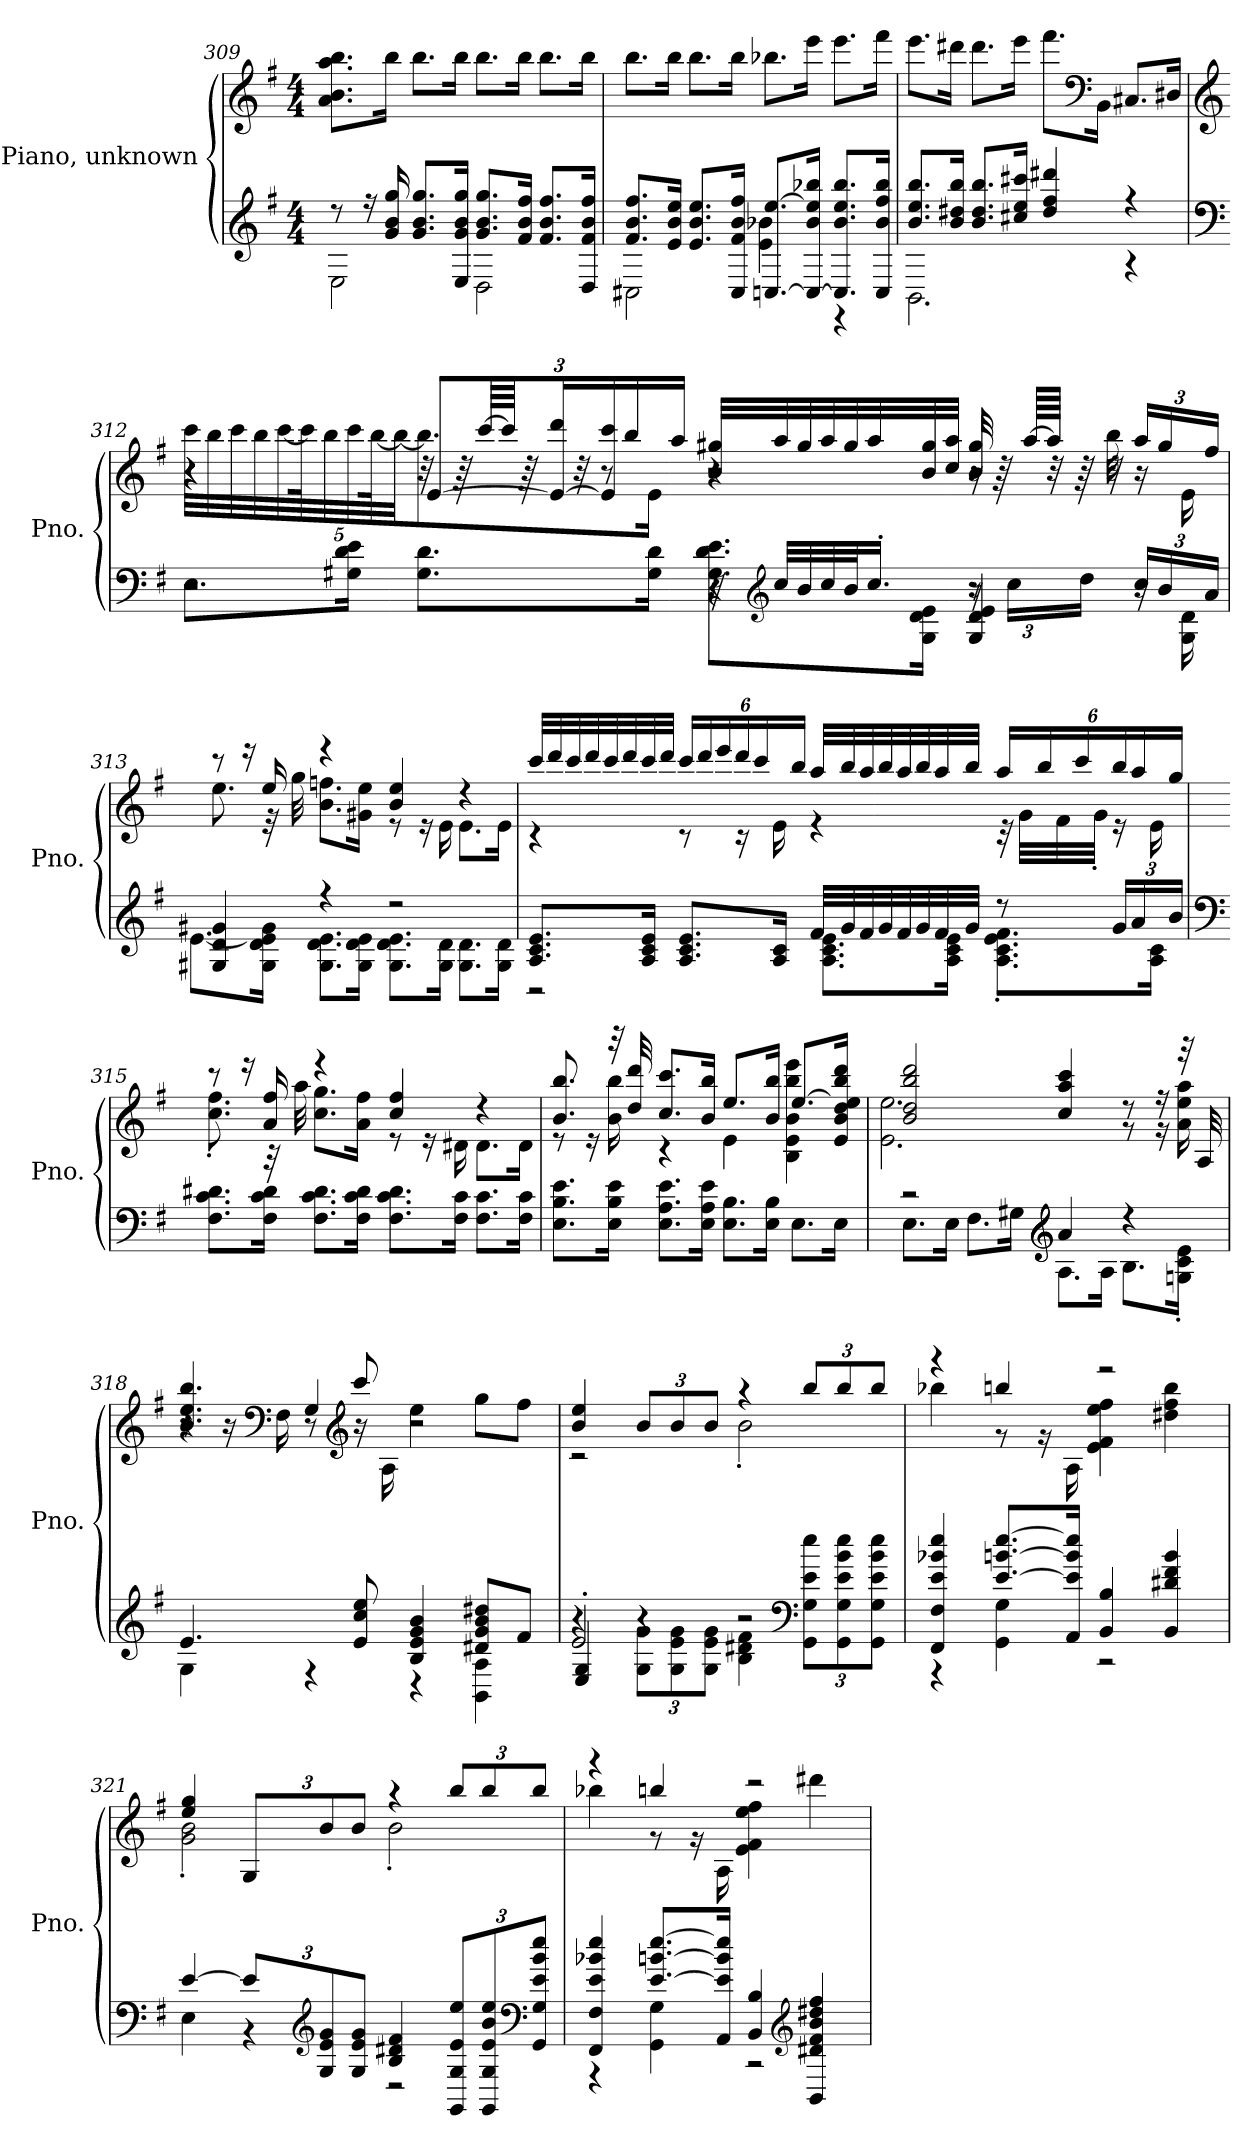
**kern	**kern
*part1	*part1
*staff2	*staff1
*I"Piano, unknown	*
*I'Pno.	*
!!LO:LB:g=z
*clefG2	*clefG2
*k[f#]	*k[f#]
*M4/4	*M4/4
=309	=309
*^	*
8r	2E\	8.a\ 8.b\ 8.aa\ 8.bb\L
16r	.	.
16g/ 16b/ 16gg/	.	16bb\Jk
8.g/ 8.b/ 8.gg/L	.	8.bb\L
16E/ 16g/ 16b/ 16gg/Jk	.	16bb\Jk
8.g/ 8.b/ 8.gg/L	2D\	8.bb\L
16f#/ 16b/ 16ff#/Jk	.	16bb\Jk
8.f#/ 8.b/ 8.ff#/L	.	8.bb\L
16D/ 16f#/ 16b/ 16ff#/Jk	.	16bb\Jk
=310	=310	=310
8.f#/ 8.b/ 8.ff#/L	2C#X\	8.bb\L
16e/ 16b/ 16ee/Jk	.	16bb\Jk
8.e/ 8.b/ 8.ee/L	.	8.bb\L
16C#/ 16f#/ 16b/ 16ff#/Jk	.	16bb\Jk
[8.Cn/ [8.ee/L	4e\ 4b-X\	8.bb-X\L
16C/_ 16b-/ 16ee/] 16bb-X/Jk	.	16eee\Jk
8.C/] 8.b-/ 8.ee/ 8.bb-/L	4r	8.eee\L
16C/ 16b-/ 16ff#/ 16bb-/Jk	.	16fff#\Jk
!!LO:PB:g=z
=311	=311	=311
8.b/ 8.ee/ 8.bb/L	2.BB\	8.eee\L
16b/ 16dd#X/ 16bb/Jk	.	16ddd#X\Jk
8.b/ 8.dd#/ 8.bb/L	.	8.ddd#\L
16cc#X/ 16ee/ 16ccc#X/Jk	.	16eee\Jk
4dd#/ 4ff#/ 4ddd#X/	.	8.fff#\L
*	*	*clefF4
.	.	16BB\Jk
4r	4r	8.C#X/L
.	.	16D#X/Jk
*v	*v	*
!!LO:LB:g=z
=312	=312
*clefF4	*clefG2
*^	*^
*	*^	*	*^
2r	8.E\L	2r	4r	32ccc\LLL	4r
.	.	.	.	32bb\	.
.	.	.	.	32ccc\	.
.	.	.	.	32bb\	.
*	*	*	*	*Xbrackettup	*
.	.	.	.	[40ccc\	.
.	.	.	.	80ccc\K]	.
.	.	.	.	40bb\	.
.	16G#X\ 16d\ 16e\Jk	.	.	40ccc\	.
.	.	.	.	[80bb\K	.
.	.	.	.	40bb\JJ_	.
.	8.G#\ 8.d\L	.	32r	8.bb\]	[12e/L
.	.	.	64r	.	.
.	.	.	[64ccc/LLLL	.	.
.	.	.	64ccc/JJJJ]	.	.
.	.	.	64r	.	.
.	.	.	.	.	24e/_ 24ddd/L
.	.	.	32r	.	.
.	.	.	8r	.	24e/] 24ccc/
.	.	.	.	.	24bb/
.	16G#\ 16d\Jk	.	.	16e\Jk	.
.	.	.	.	.	24aa/JJ
32r	8.G#\ 8.d\ 8.e\L	4r	2r	4r	32b/ 32gg#X/LLL
*clefG2	*	*	*	*	*
32cc/LLL	.	.	.	.	32aa/
32b/	.	.	.	.	32gg#/
32cc/	.	.	.	.	32aa/
32b/J	.	.	.	.	32gg#/
16.cc'/JJ	.	.	.	.	32aa/
.	16G#\ 16d\ 16e\Jk	.	.	.	32b/ 32gg#/
.	.	.	.	.	32cc/ 32aa/JJJ
8r	24r	4G#/ 4d/ 4e/	.	16r	32b/ 32gg#/
.	.	.	.	.	64r
.	24cc\LL	.	.	.	.
.	.	.	.	.	[64aa/LLLL
.	.	.	.	32r	64aa/JJJJ]
.	.	.	.	.	64r
.	24dd\JJ	.	.	.	.
.	.	.	.	32bb\	32r
*Xbrackettup	*	*	*	*	*
24cc/LL	16r	.	.	16r	24aa/LL
24b/	.	.	.	.	24gg#/
.	16G#\ 16d\	.	.	16e\	.
24a/JJ	.	.	.	.	24ff#/JJ
*	*v	*v	*	*	*
*	*	*	*v	*v
!!LO:LB:g=z
=313	=313	=313	=313
4G#X/ 4d/ 4g#X/	[8.e\L	8r	8.ee\
.	.	16r	.
.	16G#\ 16d\ 16e\] 16g#\Jk	16ee/	32r
.	.	.	32gg\
4r	8.G#\ 8.d\ 8.e\L	4r	8.b\ 8.ffn\L
.	16G#\ 16d\ 16e\Jk	.	16g#X\ 16ee\Jk
2r	8.G#\ 8.d\ 8.e\L	4b/ 4ee/	8r
.	.	.	16r
.	16G#\ 16d\Jk	.	16e\
.	8.G#\ 8.d\L	4r	8.e\L
.	16G#\ 16d\Jk	.	16e\Jk
!!LO:LB:g=z	!!
=314	=314	=314	=314
8.A/ 8.c/ 8.e/L	2r	32ccc/LLL	4r
.	.	32ddd/	.
.	.	32ccc/	.
.	.	32ddd/	.
.	.	32ccc/	.
.	.	32ddd/	.
16A/ 16c/ 16e/Jk	.	32ccc/	.
.	.	32ddd/JJJ	.
8.A/ 8.c/ 8.e/L	.	24ccc/LL	8r
.	.	24ddd/	.
.	.	24eee/	.
.	.	24ddd/	16r
.	.	24ccc/	.
16A/ 16c/Jk	.	.	16e\
.	.	24bb/JJ	.
32f#/LLL	8.A\ 8.c\ 8.e\L	32aa/LLL	4r
32g/	.	32bb/	.
32f#/	.	32aa/	.
32g/	.	32bb/	.
32f#/	.	32aa/	.
32g/	.	32bb/	.
32f#/	16A\ 16c\ 16e\Jk	32aa/	.
32g/JJJ	.	32bb/JJJ	.
8r	8.A\' 8.c\' 8.e\' 8.f#\'L	24aa/LL	32r
.	.	.	32g\LLL
.	.	24bb/	.
.	.	.	32f#\
.	.	24ccc/	.
.	.	.	32g'\JJJ
24g/LL	.	24bb/	16r
24a/	.	24aa/	.
.	16A\ 16c\Jk	.	16e\
24b/JJ	.	24gg/JJ	.
*v	*v	*	*
!!LO:LB:g=z	!!
=315	=315	=315
*clefF4	*	*
8.F#\ 8.c\ 8.d#X\L	8r	8.cc\' 8.ff#\'
.	16r	.
16F#\ 16c\ 16d#\Jk	16a/ 16ff#/	32r
.	.	32aa\
8.F#\ 8.c\ 8.d#\L	4r	8.cc\ 8.gg\L
16F#\ 16c\ 16d#\Jk	.	16a\ 16ff#\Jk
8.F#\ 8.c\ 8.d#\L	4cc/ 4ff#/	8r
.	.	16r
16F#\ 16c\Jk	.	16d#X\
8.F#\ 8.c\L	4r	8.d#\L
16F#\ 16c\Jk	.	16d#\Jk
=316	=316	=316
8.E\ 8.B\ 8.e\L	8.b/ 8.bb/	8r
.	.	16r
16E\ 16B\ 16e\Jk	32r	16b\ 16bb\
.	32dd/ 32ddd/	.
8.E\ 8.A\ 8.e\L	8.cc/ 8.ccc/L	4r
16E\ 16A\ 16e\Jk	16b/ 16bb/Jk	.
8.E\ 8.B\L	8.ee/L	4e\
16E\ 16B\Jk	16b/ 16bb/Jk	.
8.E\L	[8.ee/L	4B\ 4e\ 4b\ 4bb\ 4eee\
16E\Jk	16e/ 16b/ 16dd/ 16ee/] 16bb/ 16ddd/Jk	.
!!LO:LB:g=z	!!
=317	=317	=317
*^	*	*
2r	8.E\L	2b/ 2dd/ 2bb/ 2ddd/	2.e\ 2.ee\
.	16E\Jk	.	.
.	8.F#\L	.	.
.	16G#X\Jk	.	.
*clefG2	*	*	*
4a/	8.A\L	4cc/ 4aa/ 4ccc/	.
.	16A\Jk	.	.
4r	8.B\L	8r	8r
.	.	16r	16r
.	16Gn\' 16c\' 16e\'Jk	32r	16a\ 16ee\ 16aa\
.	.	32A/	.
=318	=318	=318	=318
*	*	*	*^
4.e/	4G\	4.b/ 4.ee/ 4.bb/	8r	4r
.	.	.	16r	.
*	*	*clefF4	*	*
.	.	.	16F#\	.
.	4r	.	8r	4G/
*	*	*clefG2	*	*
8e/ 8cc/ 8ee/	.	8ccc/	16r	.
.	.	.	16A\	.
4B/ 4e/ 4g/ 4b/	4r	2r	4ee\	2r
8d#X/ 8g/ 8b/ 8dd#X/L	4BB\ 4A\	.	8gg\L	.
8f#/J	.	.	8ff#\J	.
*	*	*	*v	*v
=319	=319	=319	=319
*	*^	*	*
2e'/	4r	4E/ 4G/	4b/ 4ee/	2r
.	12G\ 12g\L	4r	12b/L	.
.	12G\ 12e\ 12g\	.	12b/	.
.	12G\ 12e\ 12g\J	.	12b/J	.
2r	4B\ 4d#X\ 4f#\	2r	4r	2b'\
*clefF4	*	*	*	*
.	12GG\ 12G\ 12e\ 12ee\L	.	12bb/L	.
.	12GG\ 12G\ 12e\ 12b\ 12ee\	.	12bb/	.
.	12GG\ 12G\ 12e\ 12b\ 12ee\J	.	12bb/J	.
*	*v	*v	*	*
!!LO:PB:g=z	!!
=320	=320	=320	=320
4FF#/ 4F#/ 4e/ 4b-X/ 4ee/	4r	4r	4bb-X\
[8.e/ [8.bn/ [8.ee/L	4GG\ 4G\	4bbn/	8r
.	.	.	16r
16AA/ 16e/] 16b/] 16ee/]Jk	.	.	16A\
4BB/ 4B/	2r	2r	4e\ 4f#\ 4ee\ 4ff#\
4BB/ 4d#X/ 4f#/ 4b/	.	.	4dd#X\ 4ff#\ 4bb\
=321	=321	=321	=321
[4e/	4E\	4ee/ 4gg/	2g\' 2b\'
12e/L]	4r	12G/L	.
*clefG2	*	*	*
12G/ 12e/ 12g/	.	12b/	.
12G/ 12e/ 12g/J	.	12b/J	.
4B/ 4d#X/ 4f#/	2r	4r	2b'\
12GG/ 12G/ 12e/ 12ee/L	.	12bb/L	.
12GG/ 12G/ 12e/ 12b/ 12ee/	.	12bb/	.
*clefF4	*	*	*
12GG/ 12G/ 12e/ 12b/ 12ee/J	.	12bb/J	.
=322	=322	=322	=322
4FF#/ 4F#/ 4e/ 4b-X/ 4ee/	4r	4r	4bb-X\
[8.e/ [8.bn/ [8.ee/L	4GG\ 4G\	4bbn/	8r
.	.	.	16r
16AA/ 16e/] 16b/] 16ee/]Jk	.	.	16A\
4BB/ 4B/	2r	2r	4e\ 4f#\ 4ee\ 4ff#\
*clefG2	*	*	*
4BB/ 4d#X/ 4f#/ 4b/ 4dd#X/ 4ff#/	.	.	4ddd#X\
*v	*v	*	*
*	*v	*v
=	=
*-	*-
